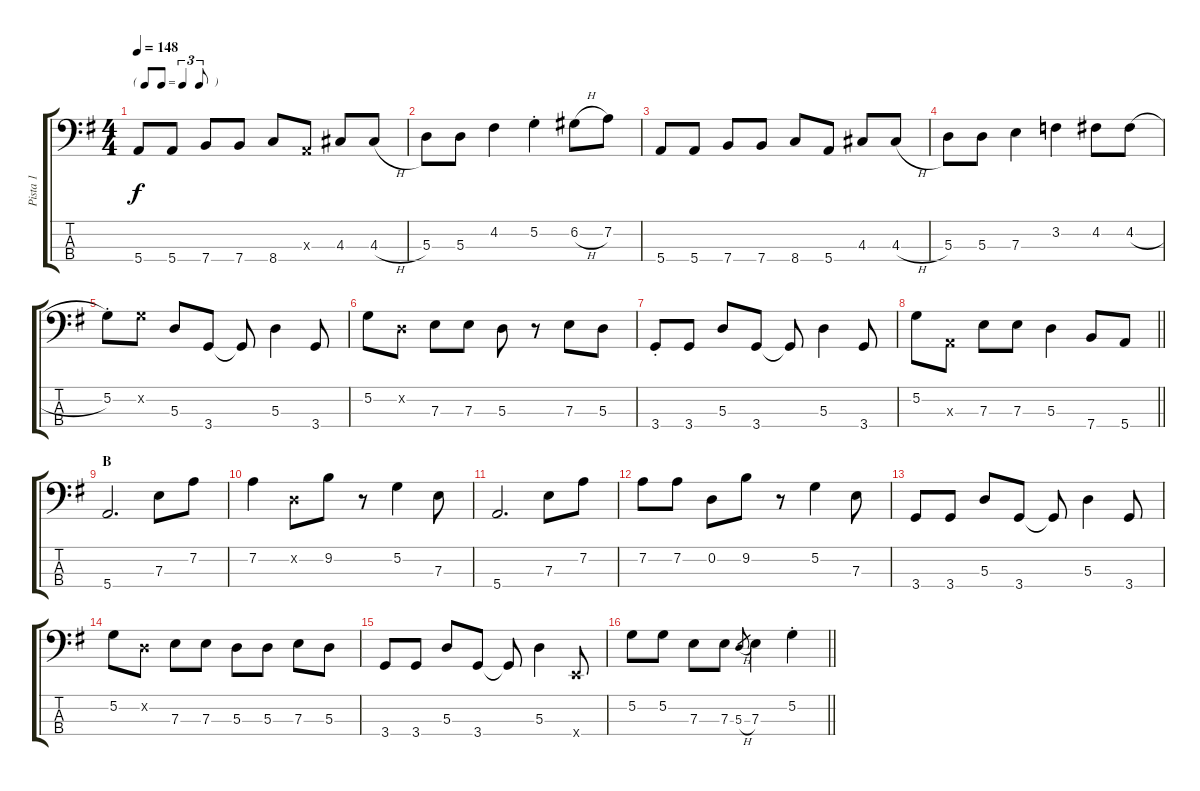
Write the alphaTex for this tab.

\track ("Pista 1" "Pista 1") {instrument electricbassfinger}
\staff {score tabs}
\tuning (G2 D2 A1 E1) {hide}
\ts (4 4)
\tf triplet8th
\tempo 148
\clef f4
\ks g
5.4.8{dy f} 5.4.8 7.4.8 7.4.8 8.4.8 0.3{x}.8 4.3.8 4.3{h}.8 |
5.3.8 5.3.8 4.2.4 5.2{st}.4 6.2{h}.8 7.2.8 |
5.4.8 5.4.8 7.4.8 7.4.8 8.4.8 5.4.8 4.3.8 4.3{h}.8 |
5.3.8 5.3.8 7.3.4 3.2.4 4.2.8 4.2{h}.8 |
5.2{st}.8 5.2{x}.8 5.3.8 3.4.8 3.4{t}.8 5.3.4 3.4.8 |
5.2.8 0.2{x}.8 7.3.8 7.3.8 5.3.8 r.8 7.3.8 5.3.8 |
3.4{st}.8 3.4.8 5.3.8 3.4.8 3.4{t}.8 5.3.4 3.4.8 |
\barLineRight lightlight
5.2.8 0.3{x}.8 7.3.8 7.3.8 5.3.4 7.4.8 5.4.8 |
\section ("" "B")
5.4.2{d} 7.3.8 7.2.8 |
7.2.4 0.2{x}.8 9.2.8 r.8 5.2.4 7.3.8 |
5.4.2{d} 7.3.8 7.2.8 |
7.2.8 7.2.8 0.2.8 9.2.8 r.8 5.2.4 7.3.8 |
3.4.8 3.4.8 5.3.8 3.4.8 3.4{t}.8 5.3.4 3.4.8 |
5.2.8 0.2{x}.8 7.3.8 7.3.8 5.3.8 5.3.8 7.3.8 5.3.8 |
3.4.8 3.4.8 5.3.8 3.4.8 3.4{t}.8 5.3.4 0.4{x}.8 |
\barLineRight lightlight
5.2.8 5.2.8 7.3.8 7.3.8 5.3{h}.8{gr} 7.3.4 5.2{st}.4
